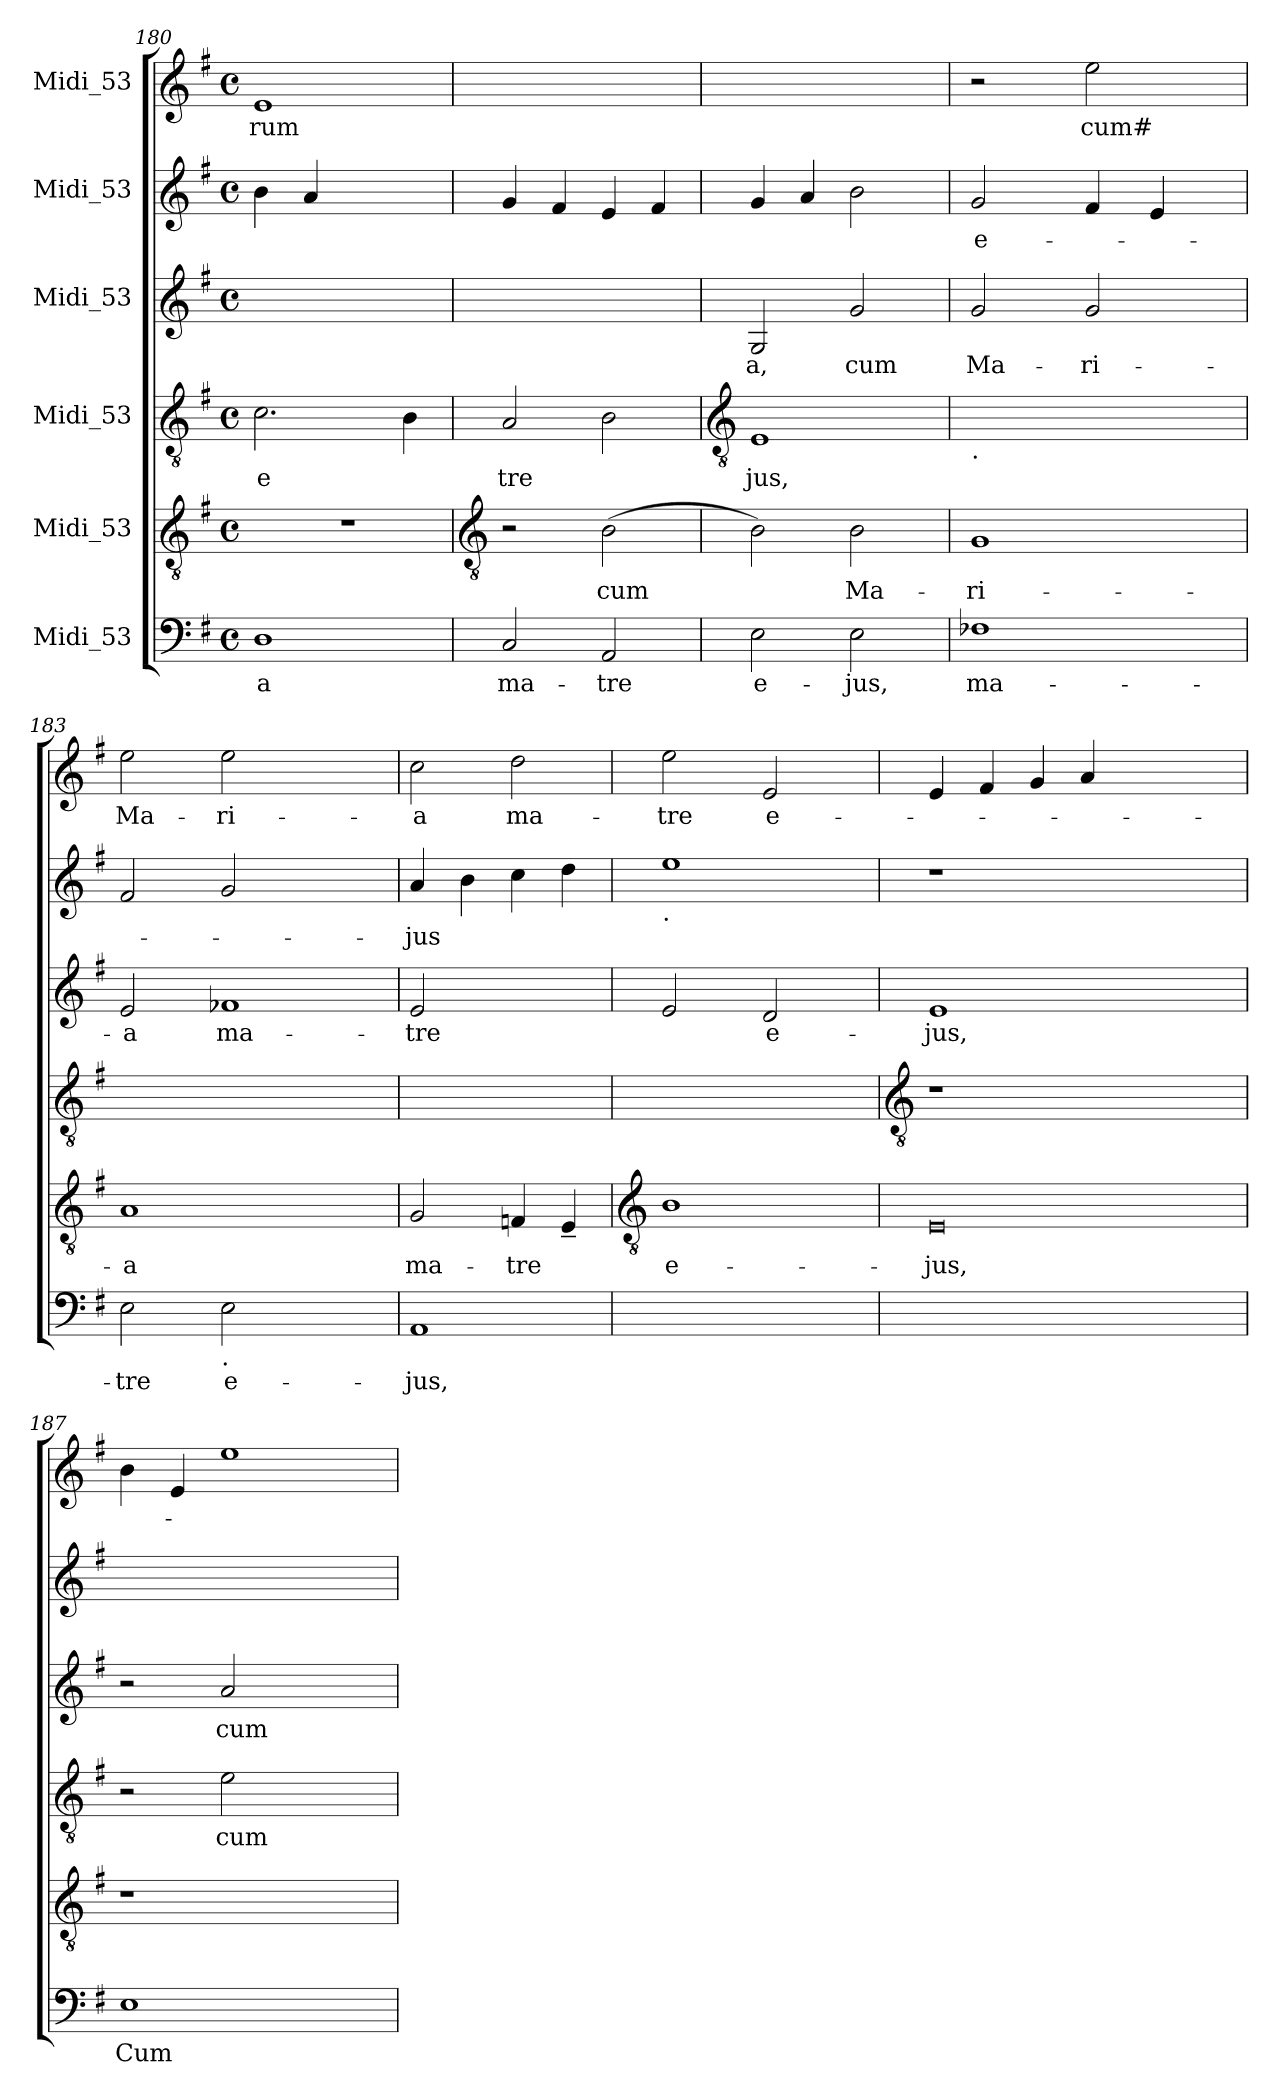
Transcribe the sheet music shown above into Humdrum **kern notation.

**kern	**text	**kern	**text	**kern	**text	**kern	**text	**kern	**text	**kern	**text
*part6	*part6	*part5	*part5	*part4	*part4	*part3	*part3	*part2	*part2	*part1	*part1
*staff6	*staff6	*staff5	*staff5	*staff4	*staff4	*staff3	*staff3	*staff2	*staff2	*staff1	*staff1
*I"Midi_53	*	*I"Midi_53	*	*I"Midi_53	*	*I"Midi_53	*	*I"Midi_53	*	*I"Midi_53	*
!!LO:LB:g=z
*clefF4	*	*clefGv2	*	*clefGv2	*	*clefG2	*	*clefG2	*	*clefG2	*
*k[f#]	*	*k[f#]	*	*k[f#]	*	*k[f#]	*	*k[f#]	*	*k[f#]	*
*G:	*	*G:	*	*G:	*	*G:	*	*G:	*	*G:	*
*M4/4	*	*M4/4	*	*M4/4	*	*M4/4	*	*M4/4	*	*M4/4	*
*met(c)	*	*met(c)	*	*met(c)	*	*met(c)	*	*met(c)	*	*met(c)	*
=180	=180	=180	=180	=180	=180	=180	=180	=180	=180	=180	=180
!	!LO:LY:b	!	!	!	!LO:LY:b	!	!	!	!	!	!LO:LY:b
1D	-a	1r	.	2.c\	e	4ryy	.	4b\	.	1e	-rum
.	.	.	.	.	.	4ryy	.	4a/	.	.	.
.	.	.	.	.	.	4ryy	.	2ryy	.	.	.
.	.	.	.	4B\	.	4ryy	.	.	.	.	.
!!LO:LB:g=z
=181	=181	=181	=181	=181	=181	=181	=181	=181	=181	=181	=181
*	*	*clefGv2	*	*	*	*	*	*	*	*	*
!	!LO:LY:b	!	!	!	!LO:LY:b	!	!	!	!	!	!
2C/	ma-	2r	.	2A/	tre	4ryy	.	4g/	.	4ryy	.
.	.	.	.	.	.	4ryy	.	4f#/	.	4ryy	.
!	!LO:LY:b	!	!LO:LY:b	!	!	!	!	!	!	!	!
2AA/	-tre	(>2B\	cum	2B\	.	4ryy	.	4e/	.	4ryy	.
.	.	.	.	.	.	4ryy	.	4f#/	.	4ryy	.
!!LO:LB:g=z
=181A	=181A	=181A	=181A	=181A	=181A	=181A	=181A	=181A	=181A	=181A	=181A
*	*	*	*	*clefGv2	*	*	*	*	*	*	*
!	!LO:LY:b	!	!	!	!LO:LY:b	!	!LO:LY:b	!	!	!	!
2E\	e-	2B\)	.	1E	jus,	2G/	-a,	4g/	.	4ryy	.
.	.	.	.	.	.	.	.	4a/	.	4ryy	.
!	!LO:LY:b	!	!LO:LY:b	!	!	!	!LO:LY:b	!	!	!	!
2E\	-jus,	2B\	Ma-	.	.	2g/	cum	2b\	.	4ryy	.
.	.	.	.	.	.	.	.	.	.	4ryy	.
=182A	=182A	=182A	=182A	=182A	=182A	=182A	=182A	=182A	=182A	=182A	=182A
!	!	!	!	!LO:TX:b:t=.	!	!	!	!	!	!	!
!	!LO:LY:b	!	!LO:LY:b	!	!	!	!LO:LY:b	!	!LO:LY:b	!	!
1F-X	ma-	1G	-ri-	8ryy	.	2g/	Ma-	2g/	e-	2r	.
.	.	.	.	4ryy	.	.	.	.	.	.	.
.	.	.	.	4ryy	.	.	.	.	.	.	.
!	!	!	!	!	!	!	!LO:LY:b	!	!	!	!LO:LY:b
.	.	.	.	.	.	2g/	-ri-	4f#/	.	2ee\	cum#
.	.	.	.	4ryy	.	.	.	.	.	.	.
.	.	.	.	.	.	.	.	4e/	.	.	.
.	.	.	.	4ryy	.	.	.	.	.	.	.
8ryy	.	8ryy	.	.	.	8ryy	.	8ryy	.	8ryy	.
=183A	=183A	=183A	=183A	=183A	=183A	=183A	=183A	=183A	=183A	=183A	=183A
!	!LO:LY:b	!	!LO:LY:b	!	!	!	!LO:LY:b	!	!	!	!LO:LY:b
2E\	-tre	1A	-a	4ryy	.	2e/	-a	2f#/	.	2ee\	Ma-
.	.	.	.	4ryy	.	.	.	.	.	.	.
!LO:TX:b:t=.	!	!	!	!	!	!	!	!	!	!	!
!	!LO:LY:b	!	!	!	!	!	!LO:LY:b	!	!	!	!LO:LY:b
2E\	e-	.	.	4ryy	.	1f-X	ma-	2g/	.	2ee\	-ri-
.	.	.	.	4ryy	.	.	.	.	.	.	.
2ryy	.	2ryy	.	2ryy	.	.	.	2ryy	.	2ryy	.
=184A	=184A	=184A	=184A	=184A	=184A	=184A	=184A	=184A	=184A	=184A	=184A
!	!LO:LY:b	!	!LO:LY:b	!	!	!	!LO:LY:b	!	!LO:LY:b	!	!LO:LY:b
1AA	-jus,	2G/	ma-	4ryy	.	2e/	-tre	4a/	-jus	2cc\	-a
.	.	.	.	4ryy	.	.	.	4b\	.	.	.
!	!	!	!LO:LY:b	!	!	!	!	!	!	!	!LO:LY:b
.	.	4Fn/	-tre	4ryy	.	2ryy	.	4cc\	.	2dd\	ma-
.	.	4E~/	.	4ryy	.	.	.	4dd\	.	.	.
!!LO:LB:g=z
=185	=185	=185	=185	=185	=185	=185	=185	=185	=185	=185	=185
*	*	*clefGv2	*	*	*	*	*	*	*	*	*
!	!	!	!	!	!	!	!	!LO:TX:b:t=.	!	!	!
!	!	!	!LO:LY:b	!	!	!	!	!	!	!	!LO:LY:b
4ryy	.	1B	e-	4ryy	.	2e/	.	1ee	.	2ee\	-tre
4ryy	.	.	.	4ryy	.	.	.	.	.	.	.
!	!	!	!	!	!	!	!LO:LY:b	!	!	!	!LO:LY:b
4ryy	.	.	.	4ryy	.	2d/	e-	.	.	2e/	e-
4ryy	.	.	.	8ryy	.	.	.	.	.	.	.
.	.	.	.	8ryy	.	.	.	.	.	.	.
!!LO:LB:g=z
=186	=186	=186	=186	=186	=186	=186	=186	=186	=186	=186	=186
*	*	*	*	*clefGv2	*	*	*	*	*	*	*
!	!	!	!LO:LY:b	!	!	!	!LO:LY:b	!	!	!	!
4ryy	.	0E	-jus,	1r	.	1e	-jus,	1r	.	4e/	.
4ryy	.	.	.	.	.	.	.	.	.	4f#/	.
4ryy	.	.	.	.	.	.	.	.	.	4g/	.
4ryy	.	.	.	.	.	.	.	.	.	4a/	.
1ryy	.	.	.	1ryy	.	1ryy	.	1ryy	.	1ryy	.
=187	=187	=187	=187	=187	=187	=187	=187	=187	=187	=187	=187
!	!LO:LY:b	!	!	!	!	!	!	!	!	!	!
1E	Cum	1r	.	2r	.	2r	.	4ryy	.	4b\	.
.	.	.	.	.	.	.	.	4ryy	.	4e/	.
!	!	!	!	!	!LO:LY:b	!	!LO:LY:b	!	!	!	!
.	.	.	.	2e\	cum	2a/	cum	4ryy	.	1ee	.
.	.	.	.	.	.	.	.	4ryy	.	.	.
2ryy	.	2ryy	.	2ryy	.	2ryy	.	2ryy	.	.	.
=	=	=	=	=	=	=	=	=	=	=	=
*-	*-	*-	*-	*-	*-	*-	*-	*-	*-	*-	*-
